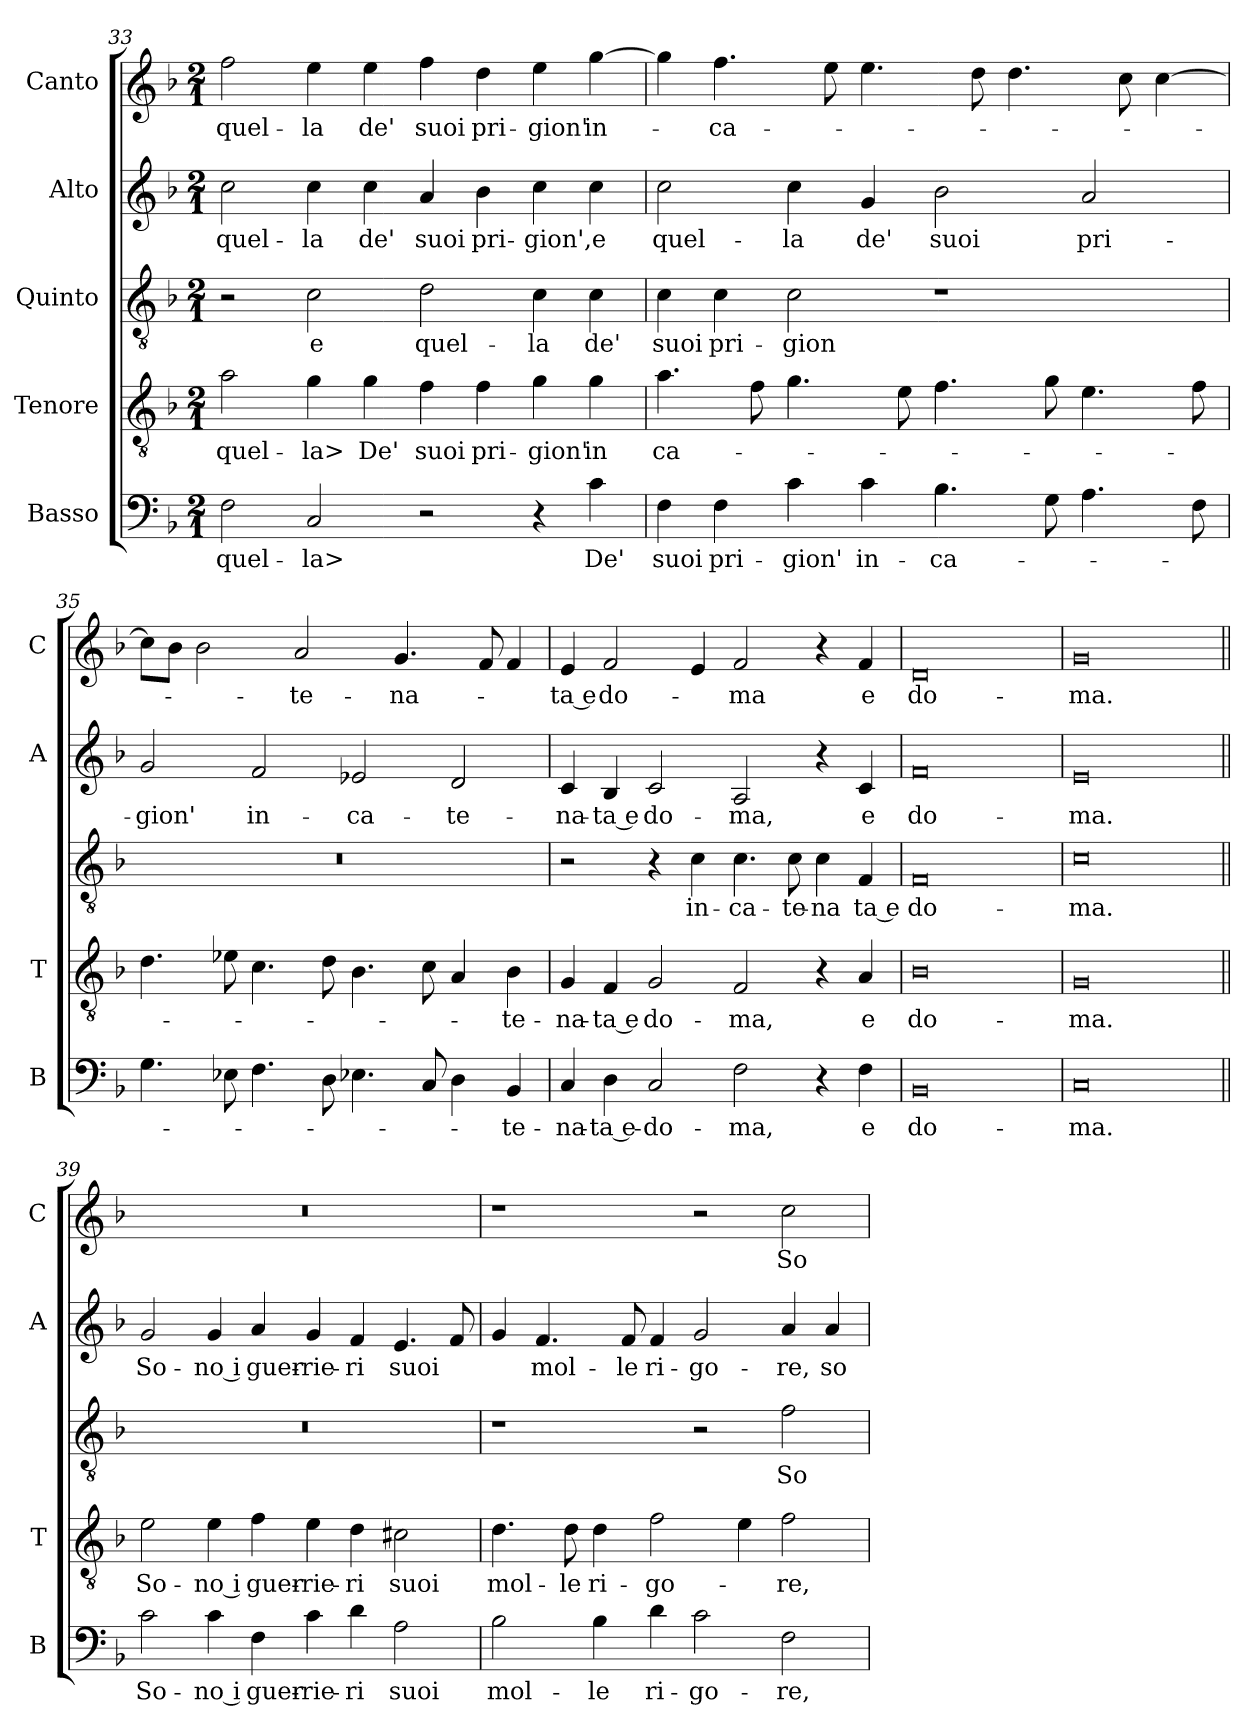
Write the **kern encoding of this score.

**kern	**text	**kern	**text	**kern	**text	**kern	**text	**kern	**text
*part5	*part5	*part4	*part4	*part3	*part3	*part2	*part2	*part1	*part1
*staff5	*staff5	*staff4	*staff4	*staff3	*staff3	*staff2	*staff2	*staff1	*staff1
*I"Basso	*	*I"Tenore	*	*I"Quinto	*	*I"Alto	*	*I"Canto	*
*I'B	*	*I'T	*	*	*	*I'A	*	*I'C	*
*clefF4	*	*clefGv2	*	*clefGv2	*	*clefG2	*	*clefG2	*
*k[b-]	*	*k[b-]	*	*k[b-]	*	*k[b-]	*	*k[b-]	*
*M2/1	*	*M2/1	*	*M2/1	*	*M2/1	*	*M2/1	*
=33	=33	=33	=33	=33	=33	=33	=33	=33	=33
2F	quel-	2a	quel-	2r	.	2cc	quel-	2ff	quel-
2C	-la>	4g	-la>	2c	e	4cc	-la	4ee	-la
.	.	4g	De'	.	.	4cc	de'	4ee	de'
2r	.	4f	suoi	2d	quel-	4a	suoi	4ff	suoi
.	.	4f	pri-	.	.	4b-	pri-	4dd	pri-
4r	.	4g	-gion'	4c	-la	4cc	-gion',	4ee	-gion'
4c	De'	4g	in	4c	de'	4cc	e	[4gg	in-
=34	=34	=34	=34	=34	=34	=34	=34	=34	=34
4F	suoi	4.a	ca-	4c	suoi	2cc	quel-	4gg]	.
4F	pri-	.	.	4c	pri-	.	.	4.ff	-ca-
.	.	8f	.	.	.	.	.	.	.
4c	-gion'	4.g	.	2c	-gion	4cc	-la	.	.
.	.	.	.	.	.	.	.	8ee	.
4c	in-	.	.	.	.	4g	de'	4.ee	.
.	.	8e	.	.	.	.	.	.	.
4.B-	-ca-	4.f	.	1r	.	2b-	suoi	.	.
.	.	.	.	.	.	.	.	8dd	.
.	.	.	.	.	.	.	.	4.dd	.
8G	.	8g	.	.	.	.	.	.	.
4.A	.	4.e	.	.	.	2a	pri-	.	.
.	.	.	.	.	.	.	.	8cc	.
.	.	.	.	.	.	.	.	[4cc	.
8F	.	8f	.	.	.	.	.	.	.
=35	=35	=35	=35	=35	=35	=35	=35	=35	=35
4.G	.	4.d	.	0r	.	2g	-gion'	8ccL]	.
.	.	.	.	.	.	.	.	8b-J	.
.	.	.	.	.	.	.	.	2b-	.
8E-X	.	8e-X	.	.	.	.	.	.	.
4.F	.	4.c	.	.	.	2f	in-	.	.
.	.	.	.	.	.	.	.	2a	-te-
8D	.	8d	.	.	.	.	.	.	.
4.E-X	.	4.B-	.	.	.	2e-X	-ca-	.	.
.	.	.	.	.	.	.	.	4.g	-na-
8C	.	8c	.	.	.	.	.	.	.
4D	.	4A	.	.	.	2d	-te-	.	.
.	.	.	.	.	.	.	.	8f	.
4BB-	-te-	4B-	-te-	.	.	.	.	4f	.
=36	=36	=36	=36	=36	=36	=36	=36	=36	=36
4C	-na-	4G	-na-	2r	.	4c	-na-	4e	-ta e
4D	-ta e-	4F	-ta e	.	.	4B-	-ta e	2f	do-
2C	-do-	2G	do-	4r	.	2c	do-	.	.
.	.	.	.	4c	in-	.	.	4e	.
2F	-ma,	2F	-ma,	4.c	-ca-	2A	-ma,	2f	-ma
.	.	.	.	8c	-te-	.	.	.	.
4r	.	4r	.	4c	-na	4r	.	4r	.
4F	e	4A	e	4F	ta e	4c	e	4f	e
=37	=37	=37	=37	=37	=37	=37	=37	=37	=37
0BB-	do-	0B-	do-	0F	do-	0f	do-	0d	do-
=38	=38	=38	=38	=38	=38	=38	=38	=38	=38
0C	-ma.	0G	-ma.	0c	-ma.	0e	-ma.	0g	-ma.
=39||	=39||	=39||	=39||	=39||	=39||	=39||	=39||	=39||	=39||
2c	So-	2e	So-	0r	.	2g	So-	0r	.
4c	-no i	4e	-no i	.	.	4g	-no i	.	.
4F	guer-	4f	guer-	.	.	4a	guer-	.	.
4c	-rie-	4e	-rie-	.	.	4g	-rie-	.	.
4d	-ri	4d	-ri	.	.	4f	-ri	.	.
2A	suoi	2c#X	suoi	.	.	4.e	suoi	.	.
.	.	.	.	.	.	8f	.	.	.
=40	=40	=40	=40	=40	=40	=40	=40	=40	=40
2B-	mol-	4.d	mol-	1r	.	4g	.	1r	.
.	.	.	.	.	.	4.f	mol-	.	.
.	.	8d	-le	.	.	.	.	.	.
4B-	-le	4d	ri-	.	.	.	.	.	.
.	.	.	.	.	.	8f	-le	.	.
4d	ri-	2f	-go-	.	.	4f	ri-	.	.
2c	-go-	.	.	2r	.	2g	-go-	2r	.
.	.	4e	.	.	.	.	.	.	.
2F	-re,	2f	-re,	2f	So-	4a	-re,	2cc	So-
.	.	.	.	.	.	4a	so-	.	.
=	=	=	=	=	=	=	=	=	=
*-	*-	*-	*-	*-	*-	*-	*-	*-	*-
